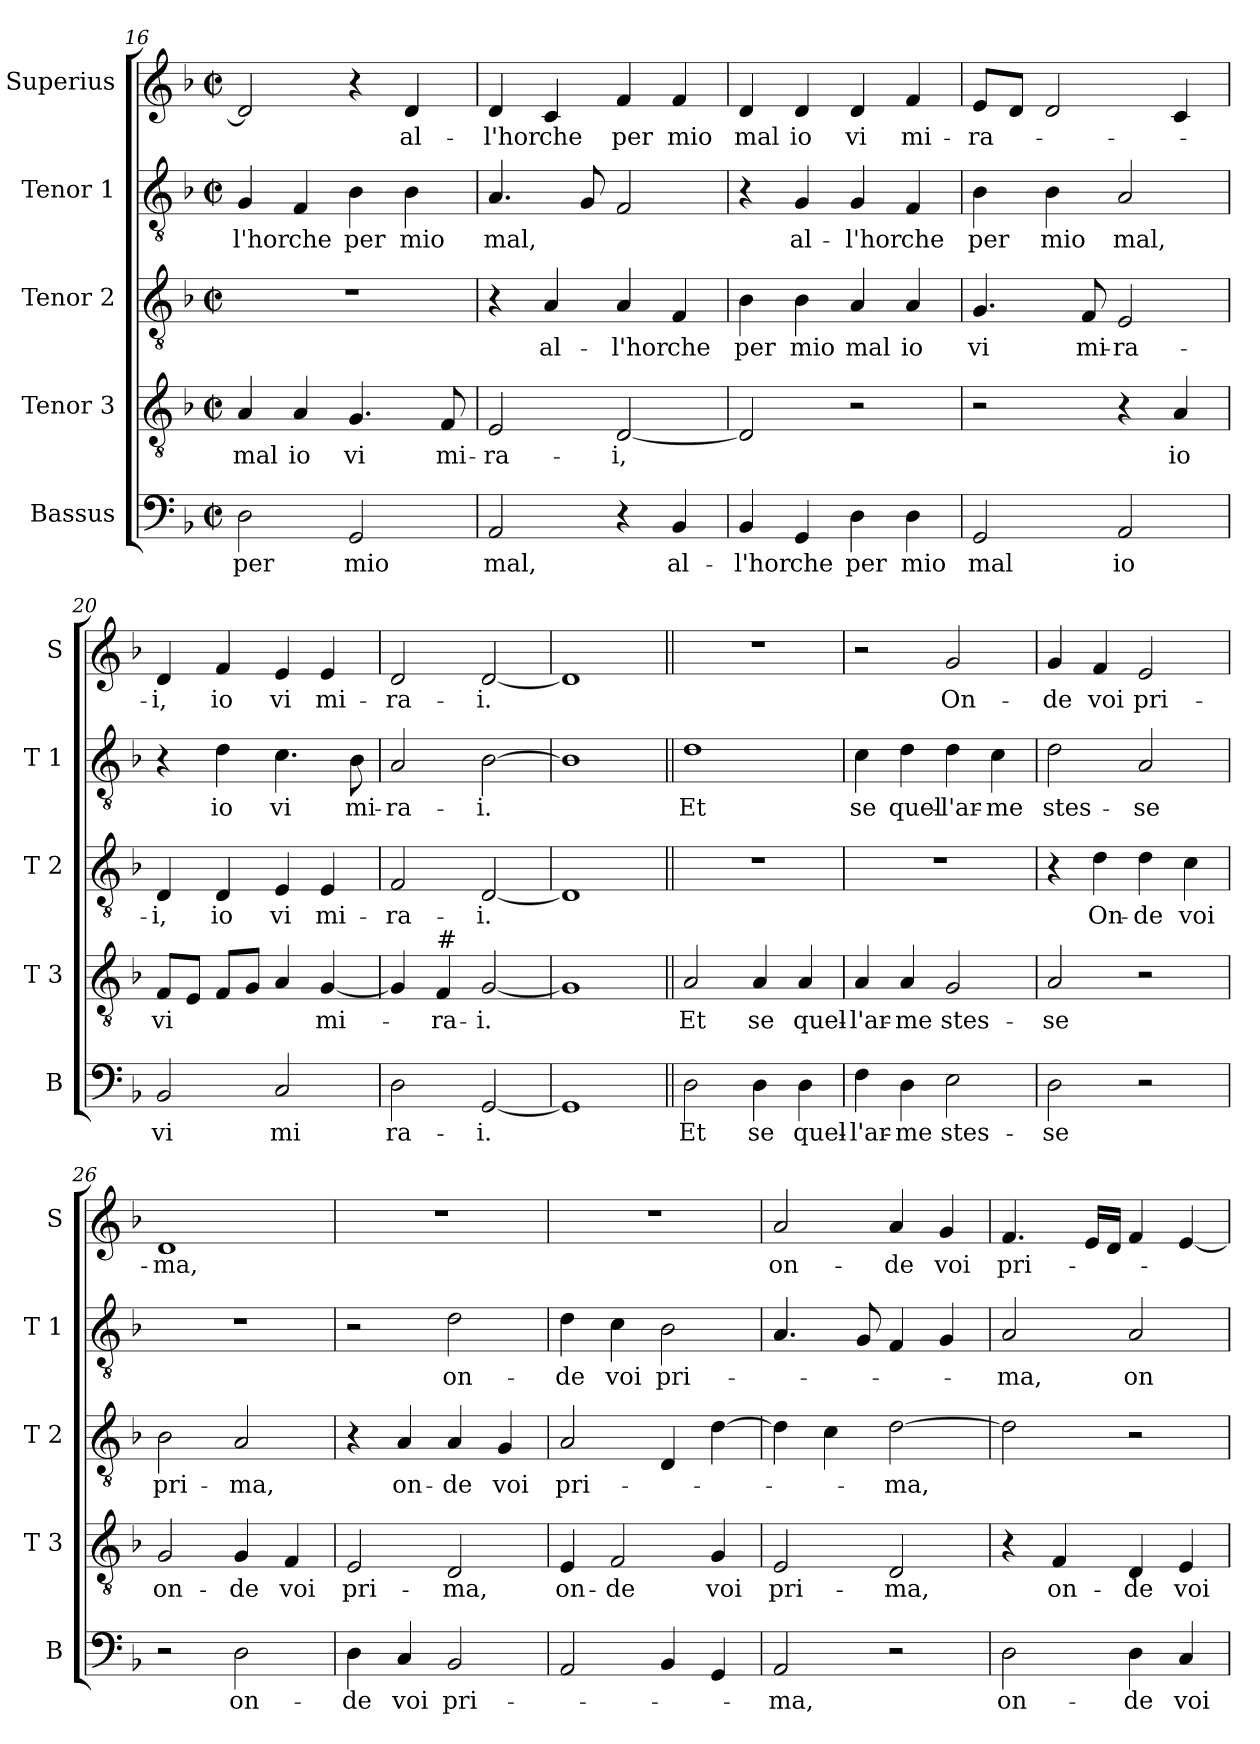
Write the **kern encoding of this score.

**kern	**text	**kern	**text	**kern	**text	**kern	**text	**kern	**text
*part5	*part5	*part4	*part4	*part3	*part3	*part2	*part2	*part1	*part1
*staff5	*staff5	*staff4	*staff4	*staff3	*staff3	*staff2	*staff2	*staff1	*staff1
*I"Bassus	*	*I"Tenor 3	*	*I"Tenor 2	*	*I"Tenor 1	*	*I"Superius	*
*I'B	*	*I'T 3	*	*I'T 2	*	*I'T 1	*	*I'S	*
*clefF4	*	*clefGv2	*	*clefGv2	*	*clefGv2	*	*clefG2	*
*k[b-]	*	*k[b-]	*	*k[b-]	*	*k[b-]	*	*k[b-]	*
*F:	*	*F:	*	*F:	*	*F:	*	*F:	*
*M2/2	*	*M2/2	*	*M2/2	*	*M2/2	*	*M2/2	*
*met(c|)	*	*met(c|)	*	*met(c|)	*	*met(c|)	*	*met(c|)	*
=16	=16	=16	=16	=16	=16	=16	=16	=16	=16
!	!LO:LY:b	!	!LO:LY:b	!	!	!	!LO:LY:b	!	!
2D\	per	4A/	mal	1r	.	4G/	-l'hor	2d/]	.
!	!	!	!LO:LY:b	!	!	!	!LO:LY:b	!	!
.	.	4A/	io	.	.	4F/	che	.	.
!	!LO:LY:b	!	!LO:LY:b	!	!	!	!LO:LY:b	!	!
2GG/	mio	4.G/	vi	.	.	4B-\	per	4r	.
!	!	!	!	!	!	!	!LO:LY:b	!	!LO:LY:b
.	.	.	.	.	.	4B-\	mio	4d/	al-
!	!	!	!LO:LY:b	!	!	!	!	!	!
.	.	8F/	mi-	.	.	.	.	.	.
=17	=17	=17	=17	=17	=17	=17	=17	=17	=17
!	!LO:LY:b	!	!LO:LY:b	!	!	!	!LO:LY:b	!	!LO:LY:b
2AA/	mal,	2E/	-ra-	4r	.	4.A/	mal,	4d/	-l'hor
!	!	!	!	!	!LO:LY:b	!	!	!	!LO:LY:b
.	.	.	.	4A/	al-	.	.	4c/	che
.	.	.	.	.	.	8G/	.	.	.
!	!	!	!LO:LY:b	!	!LO:LY:b	!	!	!	!LO:LY:b
4r	.	[2D/	-i,	4A/	-l'hor	2F/	.	4f/	per
!	!LO:LY:b	!	!	!	!LO:LY:b	!	!	!	!LO:LY:b
4BB-/	al-	.	.	4F/	che	.	.	4f/	mio
=18	=18	=18	=18	=18	=18	=18	=18	=18	=18
!	!LO:LY:b	!	!	!	!LO:LY:b	!	!	!	!LO:LY:b
4BB-/	-l'hor	2D/]	.	4B-\	per	4r	.	4d/	mal
!	!LO:LY:b	!	!	!	!LO:LY:b	!	!LO:LY:b	!	!LO:LY:b
4GG/	che	.	.	4B-\	mio	4G/	al-	4d/	io
!	!LO:LY:b	!	!	!	!LO:LY:b	!	!LO:LY:b	!	!LO:LY:b
4D\	per	2r	.	4A/	mal	4G/	-l'hor	4d/	vi
!	!LO:LY:b	!	!	!	!LO:LY:b	!	!LO:LY:b	!	!LO:LY:b
4D\	mio	.	.	4A/	io	4F/	che	4f/	mi-
!!LO:LB:g=z
=19	=19	=19	=19	=19	=19	=19	=19	=19	=19
!	!LO:LY:b	!	!	!	!LO:LY:b	!	!LO:LY:b	!	!LO:LY:b
2GG/	mal	2r	.	4.G/	vi	4B-\	per	8e/L	-ra-
.	.	.	.	.	.	.	.	8d/J	.
!	!	!	!	!	!	!	!LO:LY:b	!	!
.	.	.	.	.	.	4B-\	mio	2d/	.
!	!	!	!	!	!LO:LY:b	!	!	!	!
.	.	.	.	8F/	mi-	.	.	.	.
!	!LO:LY:b	!	!	!	!LO:LY:b	!	!LO:LY:b	!	!
2AA/	io	4r	.	2E/	-ra-	2A/	mal,	.	.
!	!	!	!LO:LY:b	!	!	!	!	!	!
.	.	4A/	io	.	.	.	.	4c/	.
=20	=20	=20	=20	=20	=20	=20	=20	=20	=20
!	!LO:LY:b	!	!LO:LY:b	!	!LO:LY:b	!	!	!	!LO:LY:b
2BB-/	vi	8F/L	vi	4D/	-i,	4r	.	4d/	-i,
.	.	8E/J	.	.	.	.	.	.	.
!	!	!	!	!	!LO:LY:b	!	!LO:LY:b	!	!LO:LY:b
.	.	8F/L	.	4D/	io	4d\	io	4f/	io
.	.	8G/J	.	.	.	.	.	.	.
!	!LO:LY:b	!	!	!	!LO:LY:b	!	!LO:LY:b	!	!LO:LY:b
2C/	mi	4A/	.	4E/	vi	4.c\	vi	4e/	vi
!	!	!	!LO:LY:b	!	!LO:LY:b	!	!	!	!LO:LY:b
.	.	[4G/	mi-	4E/	mi-	.	.	4e/	mi-
!	!	!	!	!	!	!	!LO:LY:b	!	!
.	.	.	.	.	.	8B-\	mi-	.	.
=21	=21	=21	=21	=21	=21	=21	=21	=21	=21
!	!LO:LY:b	!	!	!	!LO:LY:b	!	!LO:LY:b	!	!LO:LY:b
2D\	ra-	4G/]	.	2F/	-ra-	2A/	-ra-	2d/	-ra-
!	!	!LO:TX:a:t=#	!	!	!	!	!	!	!
!	!	!	!LO:LY:b	!	!	!	!	!	!
.	.	4F/	-ra-	.	.	.	.	.	.
!	!LO:LY:b	!	!LO:LY:b	!	!LO:LY:b	!	!LO:LY:b	!	!LO:LY:b
[2GG/	-i.	[2G/	-i.	[2D/	-i.	[2B-\	-i.	[2d/	-i.
=22	=22	=22	=22	=22	=22	=22	=22	=22	=22
1GG]	.	1G]	.	1D]	.	1B-]	.	1d]	.
=23||	=23||	=23||	=23||	=23||	=23||	=23||	=23||	=23||	=23||
!	!LO:LY:b	!	!LO:LY:b	!	!	!	!LO:LY:b	!	!
2D\	Et	2A/	Et	1r	.	1d	Et	1r	.
!	!LO:LY:b	!	!LO:LY:b	!	!	!	!	!	!
4D\	se	4A/	se	.	.	.	.	.	.
!	!LO:LY:b	!	!LO:LY:b	!	!	!	!	!	!
4D\	quel-	4A/	quel-	.	.	.	.	.	.
=24	=24	=24	=24	=24	=24	=24	=24	=24	=24
!	!LO:LY:b	!	!LO:LY:b	!	!	!	!LO:LY:b	!	!
4F\	-l'ar-	4A/	-l'ar-	1r	.	4c\	se	2r	.
!	!LO:LY:b	!	!LO:LY:b	!	!	!	!LO:LY:b	!	!
4D\	-me	4A/	-me	.	.	4d\	quel-	.	.
!	!LO:LY:b	!	!LO:LY:b	!	!	!	!LO:LY:b	!	!LO:LY:b
2E\	stes-	2G/	stes-	.	.	4d\	-l'ar-	2g/	On-
!	!	!	!	!	!	!	!LO:LY:b	!	!
.	.	.	.	.	.	4c\	-me	.	.
=25	=25	=25	=25	=25	=25	=25	=25	=25	=25
!	!LO:LY:b	!	!LO:LY:b	!	!	!	!LO:LY:b	!	!LO:LY:b
2D\	-se	2A/	-se	4r	.	2d\	stes-	4g/	-de
!	!	!	!	!	!LO:LY:b	!	!	!	!LO:LY:b
.	.	.	.	4d\	On-	.	.	4f/	voi
!	!	!	!	!	!LO:LY:b	!	!LO:LY:b	!	!LO:LY:b
2r	.	2r	.	4d\	-de	2A/	-se	2e/	pri-
!	!	!	!	!	!LO:LY:b	!	!	!	!
.	.	.	.	4c\	voi	.	.	.	.
!!LO:LB:g=z
=26	=26	=26	=26	=26	=26	=26	=26	=26	=26
!	!	!	!LO:LY:b	!	!LO:LY:b	!	!	!	!LO:LY:b
2r	.	2G/	on-	2B-\	pri-	1r	.	1d	-ma,
!	!LO:LY:b	!	!LO:LY:b	!	!LO:LY:b	!	!	!	!
2D\	on-	4G/	-de	2A/	-ma,	.	.	.	.
!	!	!	!LO:LY:b	!	!	!	!	!	!
.	.	4F/	voi	.	.	.	.	.	.
=27	=27	=27	=27	=27	=27	=27	=27	=27	=27
!	!LO:LY:b	!	!LO:LY:b	!	!	!	!	!	!
4D\	-de	2E/	pri-	4r	.	2r	.	1r	.
!	!LO:LY:b	!	!	!	!LO:LY:b	!	!	!	!
4C/	voi	.	.	4A/	on-	.	.	.	.
!	!LO:LY:b	!	!LO:LY:b	!	!LO:LY:b	!	!LO:LY:b	!	!
2BB-/	pri-	2D/	-ma,	4A/	-de	2d\	on-	.	.
!	!	!	!	!	!LO:LY:b	!	!	!	!
.	.	.	.	4G/	voi	.	.	.	.
=28	=28	=28	=28	=28	=28	=28	=28	=28	=28
!	!	!	!LO:LY:b	!	!LO:LY:b	!	!LO:LY:b	!	!
2AA/	.	4E/	on-	2A/	pri-	4d\	-de	1r	.
!	!	!	!LO:LY:b	!	!	!	!LO:LY:b	!	!
.	.	2F/	-de	.	.	4c\	voi	.	.
!	!	!	!	!	!	!	!LO:LY:b	!	!
4BB-/	.	.	.	4D/	.	2B-\	pri-	.	.
!	!	!	!LO:LY:b	!	!	!	!	!	!
4GG/	.	4G/	voi	[4d\	.	.	.	.	.
=29	=29	=29	=29	=29	=29	=29	=29	=29	=29
!	!LO:LY:b	!	!LO:LY:b	!	!	!	!	!	!LO:LY:b
2AA/	-ma,	2E/	pri-	4d\]	.	4.A/	.	2a/	on-
.	.	.	.	4c\	.	.	.	.	.
.	.	.	.	.	.	8G/	.	.	.
!	!	!	!LO:LY:b	!	!LO:LY:b	!	!	!	!LO:LY:b
2r	.	2D/	-ma,	[2d\	-ma,	4F/	.	4a/	-de
!	!	!	!	!	!	!	!	!	!LO:LY:b
.	.	.	.	.	.	4G/	.	4g/	voi
=30	=30	=30	=30	=30	=30	=30	=30	=30	=30
!	!LO:LY:b	!	!	!	!	!	!LO:LY:b	!	!LO:LY:b
2D\	on-	4r	.	2d\]	.	2A/	-ma,	4.f/	pri-
!	!	!	!LO:LY:b	!	!	!	!	!	!
.	.	4F/	on-	.	.	.	.	.	.
.	.	.	.	.	.	.	.	16e/LL	.
.	.	.	.	.	.	.	.	16d/JJ	.
!	!LO:LY:b	!	!LO:LY:b	!	!	!	!LO:LY:b	!	!
4D\	-de	4D/	-de	2r	.	2A/	on-	4f/	.
!	!LO:LY:b	!	!LO:LY:b	!	!	!	!	!	!
4C/	voi	4E/	voi	.	.	.	.	[4e/	.
=	=	=	=	=	=	=	=	=	=
*-	*-	*-	*-	*-	*-	*-	*-	*-	*-
